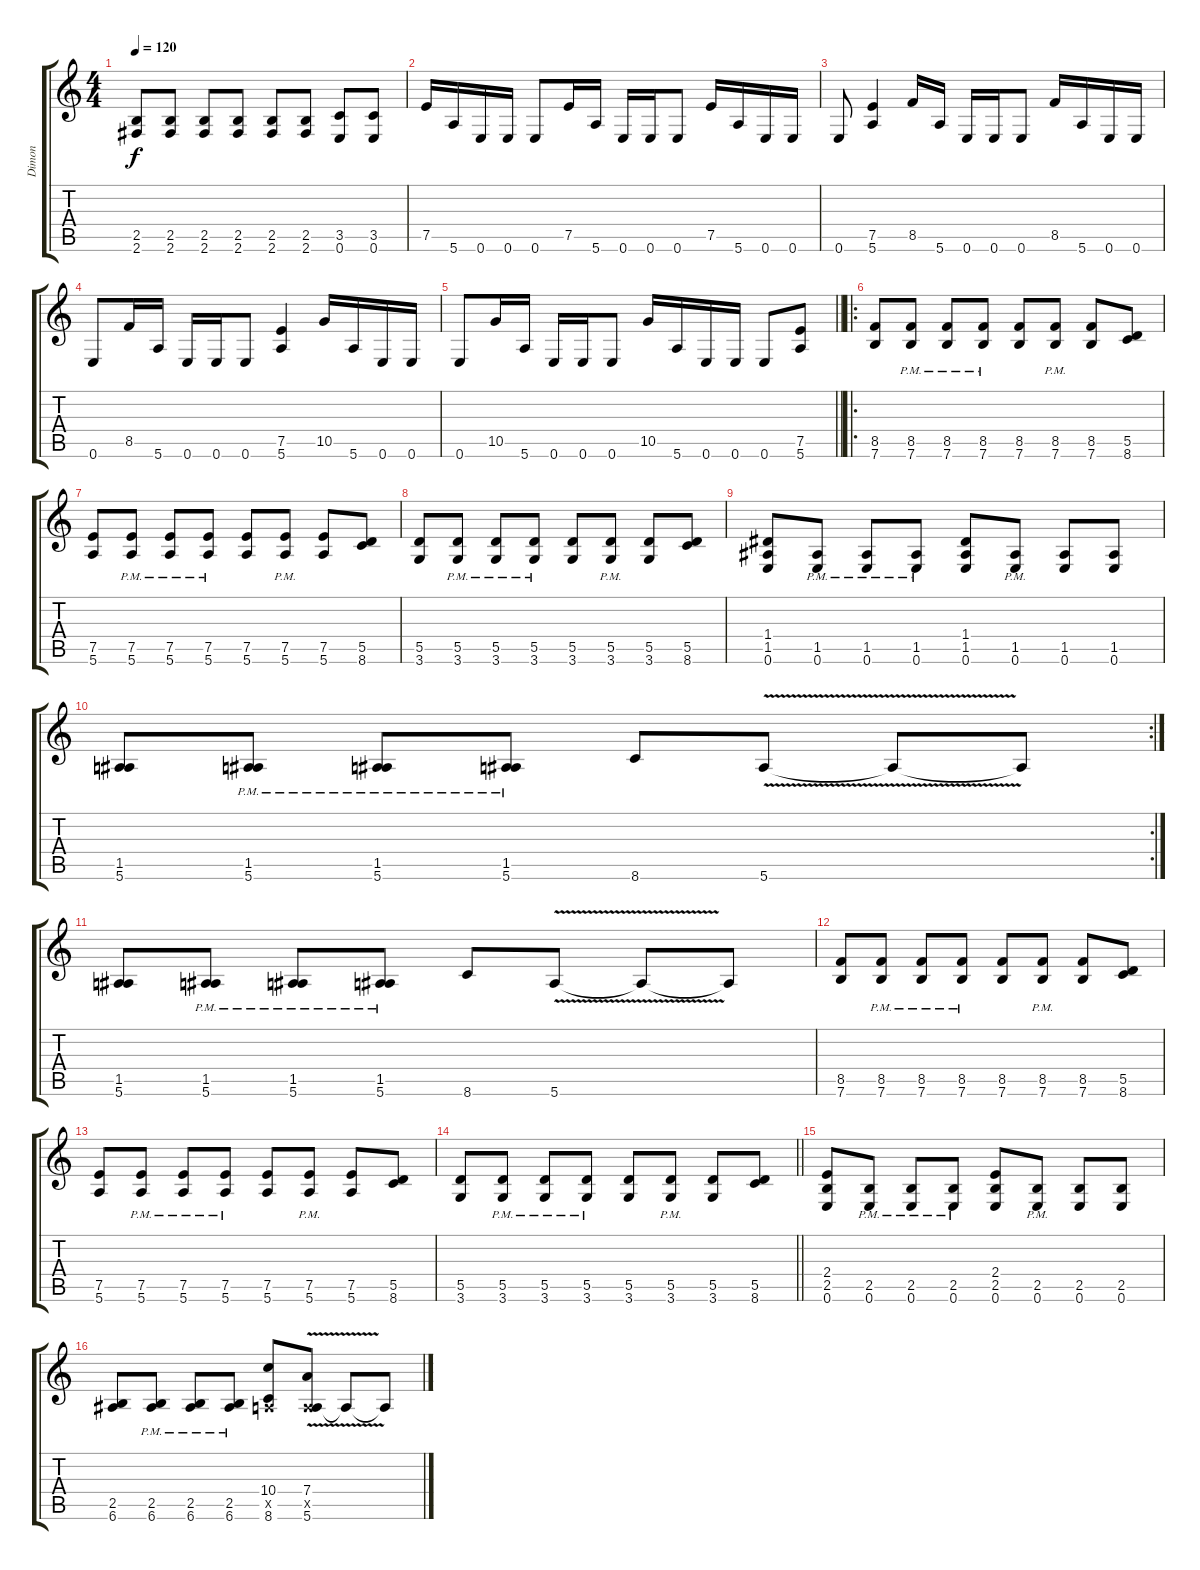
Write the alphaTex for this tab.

\track ("Dimon" "Dimon") {instrument distortionguitar}
\staff {score tabs}
\tuning (E4 B3 G3 D3 A2 E2) {hide}
\ts (4 4)
\tempo 120
\clef g2
\ks c
(2.5 2.6).8{dy f} (2.5 2.6).8 (2.5 2.6).8 (2.5 2.6).8 (2.5 2.6).8 (2.5 2.6).8 (3.5 0.6).8 (3.5 0.6).8 |
7.5.16 5.6.16 0.6.16 0.6.16 0.6.8 7.5.16 5.6.16 0.6.16 0.6.16 0.6.8 7.5.16 5.6.16 0.6.16 0.6.16 |
0.6.8 (7.5 5.6).4 8.5.16 5.6.16 0.6.16 0.6.16 0.6.8 8.5.16 5.6.16 0.6.16 0.6.16 |
0.6.8 8.5.16 5.6.16 0.6.16 0.6.16 0.6.8 (7.5 5.6).4 10.5.16 5.6.16 0.6.16 0.6.16 |
\barLineRight lightlight
0.6.8 10.5.16 5.6.16 0.6.16 0.6.16 0.6.8 10.5.16 5.6.16 0.6.16 0.6.16 0.6.8 (7.5 5.6).8 |
\ro
(8.5 7.6).8 (8.5{pm} 7.6{pm}).8 (8.5{pm} 7.6{pm}).8 (8.5{pm} 7.6{pm}).8 (8.5 7.6).8 (8.5 7.6{pm}).8 (8.5 7.6).8 (5.5 8.6).8 |
(7.5 5.6).8 (7.5{pm} 5.6{pm}).8 (7.5{pm} 5.6{pm}).8 (7.5{pm} 5.6{pm}).8 (7.5 5.6).8 (7.5 5.6{pm}).8 (7.5 5.6).8 (5.5 8.6).8 |
(5.5 3.6).8 (5.5{pm} 3.6{pm}).8 (5.5{pm} 3.6{pm}).8 (5.5{pm} 3.6{pm}).8 (5.5 3.6).8 (5.5 3.6{pm}).8 (5.5 3.6).8 (5.5 8.6).8 |
(1.4 1.5 0.6).8 (1.5{pm} 0.6{pm}).8 (1.5{pm} 0.6{pm}).8 (1.5{pm} 0.6{pm}).8 (1.4 1.5 0.6).8 (1.5 0.6{pm}).8 (1.5 0.6).8 (1.5 0.6).8 |
\rc 2
(1.5 5.6).8 (1.5{pm} 5.6{pm}).8 (1.5{pm} 5.6{pm}).8 (1.5{pm} 5.6{pm}).8 8.6.8 5.6{v}.8 5.6{t}.8 5.6{t}.8 |
(1.5 5.6).8 (1.5{pm} 5.6{pm}).8 (1.5{pm} 5.6{pm}).8 (1.5{pm} 5.6{pm}).8 8.6.8 5.6{v}.8 5.6{t}.8 5.6{t}.8 |
(8.5 7.6).8 (8.5{pm} 7.6{pm}).8 (8.5{pm} 7.6{pm}).8 (8.5{pm} 7.6{pm}).8 (8.5 7.6).8 (8.5 7.6{pm}).8 (8.5 7.6).8 (5.5 8.6).8 |
(7.5 5.6).8 (7.5{pm} 5.6{pm}).8 (7.5{pm} 5.6{pm}).8 (7.5{pm} 5.6{pm}).8 (7.5 5.6).8 (7.5 5.6{pm}).8 (7.5 5.6).8 (5.5 8.6).8 |
\barLineRight lightlight
(5.5 3.6).8 (5.5{pm} 3.6{pm}).8 (5.5{pm} 3.6{pm}).8 (5.5{pm} 3.6{pm}).8 (5.5 3.6).8 (5.5 3.6{pm}).8 (5.5 3.6).8 (5.5 8.6).8 |
(2.4 2.5 0.6).8 (2.5{pm} 0.6{pm}).8 (2.5{pm} 0.6{pm}).8 (2.5{pm} 0.6{pm}).8 (2.4 2.5 0.6).8 (2.5 0.6{pm}).8 (2.5 0.6).8 (2.5 0.6).8 |
(2.5 6.6).8 (2.5{pm} 6.6{pm}).8 (2.5{pm} 6.6{pm}).8 (2.5{pm} 6.6{pm}).8 (10.4 0.5{x} 8.6).8 (7.4{v} 0.5{x} 5.6{v}).8 5.6{t}.8 5.6{t}.8
